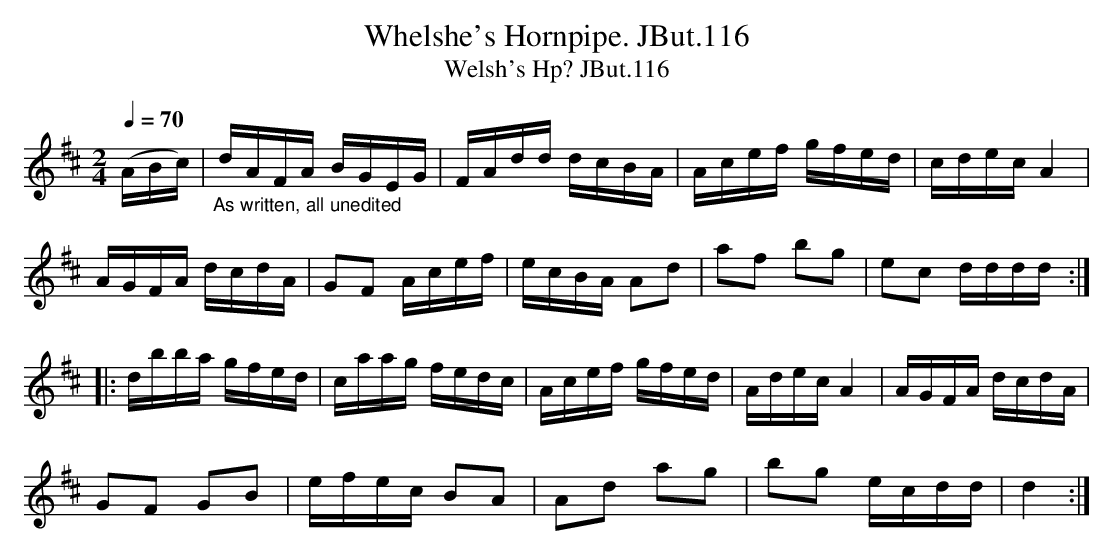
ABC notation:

X:1
T:Whelshe's Hornpipe. JBut.116
T:Welsh's Hp? JBut.116
M:2/4
L:1/16
Q:1/4=70
K:D
(ABc)|"_As written, all unedited"dAFA BGEG|FAdd dcBA|Acef gfed|cdec A4|
AGFA dcdA|G2F2 Acef|ecBA A2d2|a2f2 b2g2|e2c2 dddd:|
|:dbba gfed|caag fedc|Acef gfed|Adec A4|AGFA dcdA|
G2F2 G2B2|efec B2A2|A2d2 a2g2|b2g2 ecdd|d4:|
